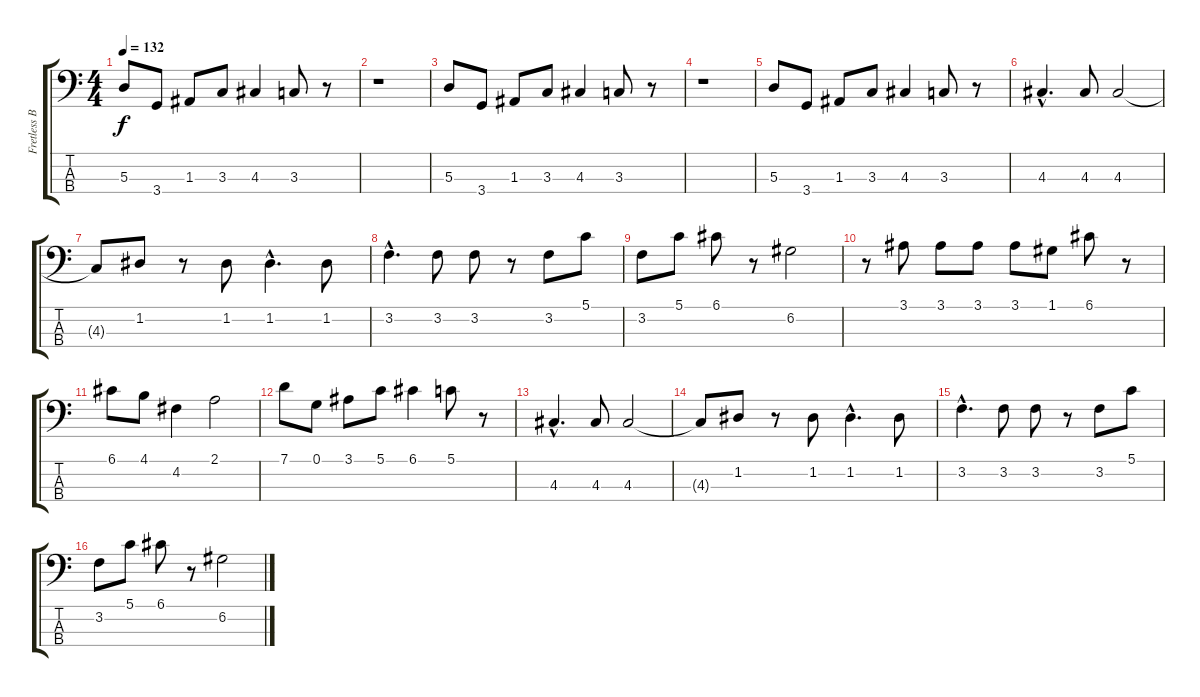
\track ("Fretless Bass" "Fretless B") {instrument fretlessbass}
\staff {score tabs}
\tuning (G2 D2 A1 E1) {hide}
\ts (4 4)
\tempo 132
\clef f4
\ks c
5.3.8{dy f} 3.4.8 1.3.8 3.3.8 4.3.4 3.3.8 r.8 |
r.1 |
5.3.8 3.4.8 1.3.8 3.3.8 4.3.4 3.3.8 r.8 |
r.1 |
5.3.8 3.4.8 1.3.8 3.3.8 4.3.4 3.3.8 r.8 |
4.3{hac}.4{d} 4.3.8 4.3.2 |
4.3{t}.8 1.2.8 r.8 1.2.8 1.2{hac}.4{d} 1.2.8 |
3.2{hac}.4{d} 3.2.8 3.2.8 r.8 3.2.8 5.1.8 |
3.2.8 5.1.8 6.1.8 r.8 6.2.2 |
r.8 3.1.8 3.1.8 3.1.8 3.1.8 1.1.8 6.1.8 r.8 |
6.1.8 4.1.8 4.2.4 2.1.2 |
7.1.8 0.1.8 3.1.8 5.1.8 6.1.4 5.1.8 r.8 |
4.3{hac}.4{d} 4.3.8 4.3.2 |
4.3{t}.8 1.2.8 r.8 1.2.8 1.2{hac}.4{d} 1.2.8 |
3.2{hac}.4{d} 3.2.8 3.2.8 r.8 3.2.8 5.1.8 |
3.2.8 5.1.8 6.1.8 r.8 6.2.2
